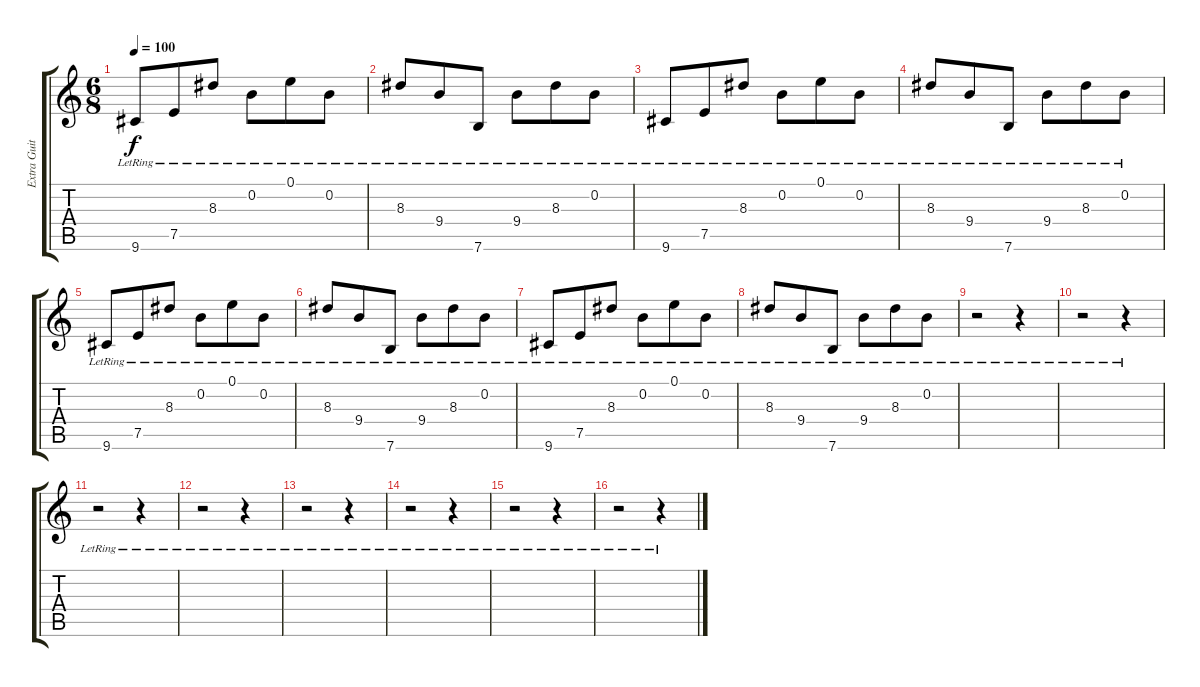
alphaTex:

\track ("Extra Guitar" "Extra Guit") {instrument overdrivenguitar}
\staff {score tabs}
\tuning (E4 B3 G3 D3 A2 E2) {hide}
\ts (6 8)
\tempo 100
\clef g2
\ks c
9.6{lr}.8{dy f volume 12} 7.5{lr}.8 8.3{lr}.8 0.2{lr}.8 0.1{lr}.8 0.2{lr}.8 |
8.3{lr}.8 9.4{lr}.8 7.6{lr}.8 9.4{lr}.8 8.3{lr}.8 0.2{lr}.8 |
9.6{lr}.8 7.5{lr}.8 8.3{lr}.8 0.2{lr}.8 0.1{lr}.8 0.2{lr}.8 |
8.3{lr}.8 9.4{lr}.8 7.6{lr}.8 9.4{lr}.8 8.3{lr}.8 0.2{lr}.8 |
9.6{lr}.8 7.5{lr}.8 8.3{lr}.8 0.2{lr}.8 0.1{lr}.8 0.2{lr}.8 |
8.3{lr}.8 9.4{lr}.8 7.6{lr}.8 9.4{lr}.8 8.3{lr}.8 0.2{lr}.8 |
9.6{lr}.8 7.5{lr}.8 8.3{lr}.8 0.2{lr}.8 0.1{lr}.8 0.2{lr}.8 |
8.3{lr}.8 9.4{lr}.8 7.6{lr}.8 9.4{lr}.8 8.3{lr}.8 0.2{lr}.8 |
r.2 r.4 |
r.2 r.4 |
r.2 r.4 |
r.2 r.4 |
r.2 r.4 |
r.2 r.4 |
r.2 r.4 |
r.2 r.4
